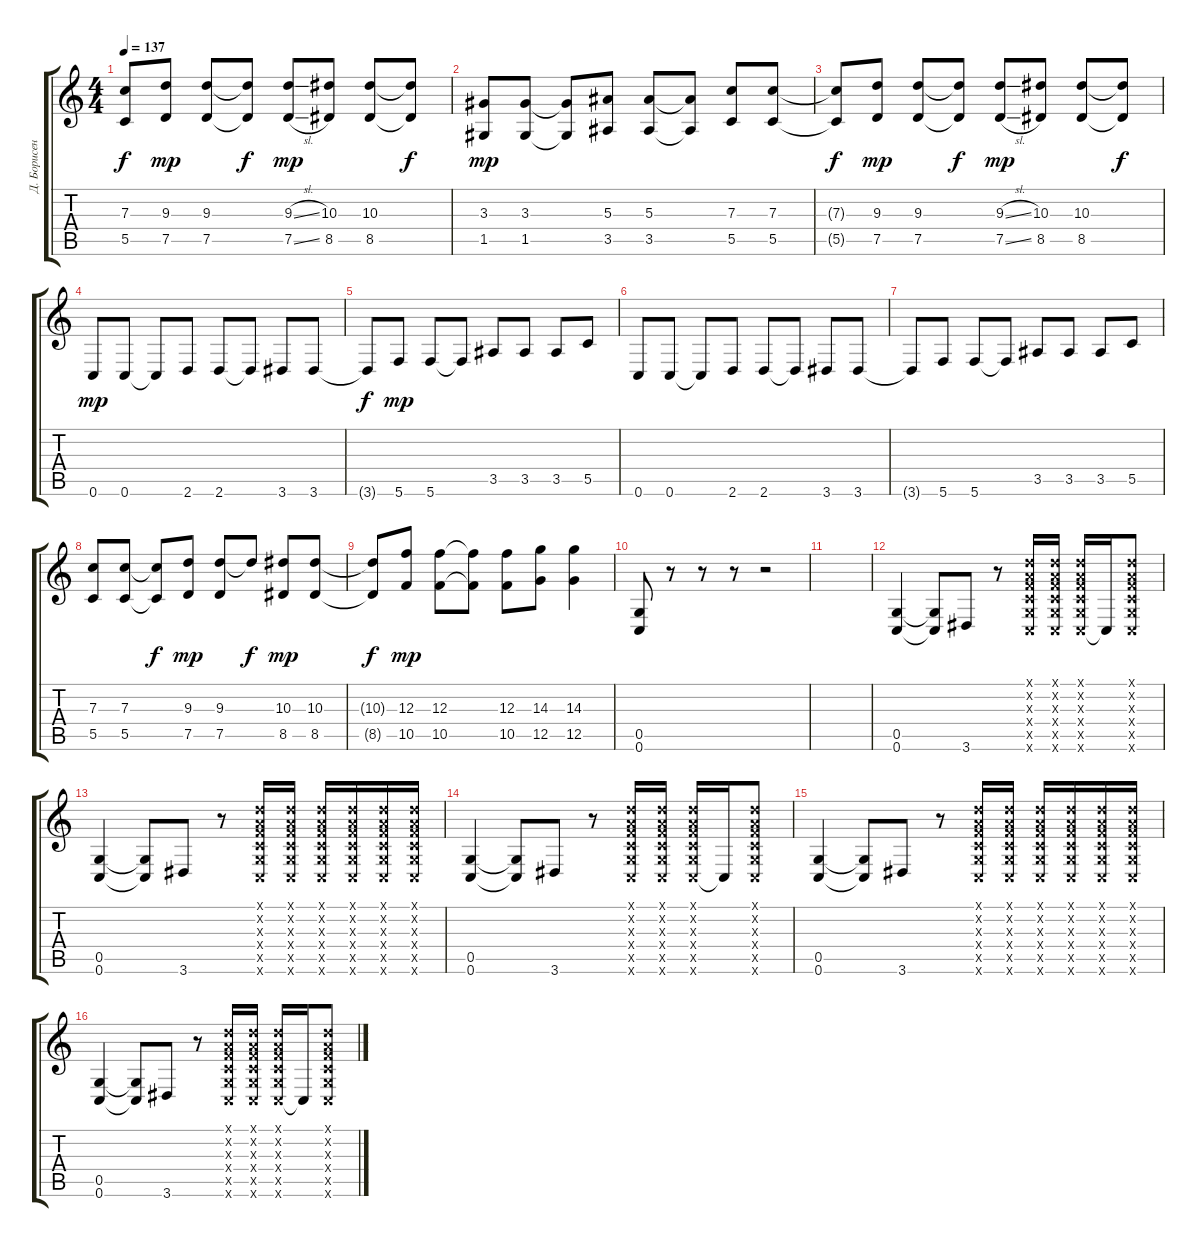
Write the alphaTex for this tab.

\track ("Д. Борисенков" "Д. Борисен") {mute instrument distortionguitar}
\staff {score tabs}
\tuning (D4 A3 F3 C3 G2 C2) {hide}
\ts (4 4)
\tempo 137
\clef g2
\ks c
(7.3{t} 5.5{t}).8{dy f} (9.3 7.5).8{dy mp} (9.3 7.5).8 (9.3{t} 7.5{t}).8{dy f} (9.3{sl} 7.5{sl}).8{dy mp} (10.3 8.5).8 (10.3 8.5).8 (10.3{t} 8.5{t}).8{dy f} |
(3.3 1.5).8{dy mp} (3.3 1.5).8 (3.3{t} 1.5{t}).8 (5.3 3.5).8 (5.3 3.5).8 (5.3{t} 3.5{t}).8 (7.3 5.5).8 (7.3 5.5).8 |
(7.3{t} 5.5{t}).8{dy f} (9.3 7.5).8{dy mp} (9.3 7.5).8 (9.3{t} 7.5{t}).8{dy f} (9.3{sl} 7.5{sl}).8{dy mp} (10.3 8.5).8 (10.3 8.5).8 (10.3{t} 8.5{t}).8{dy f} |
0.6.8{dy mp} 0.6.8 0.6{t}.8 2.6.8 2.6.8 2.6{t}.8 3.6.8 3.6.8 |
3.6{t}.8{dy f} 5.6.8{dy mp} 5.6.8 5.6{t}.8 3.5.8 3.5.8 3.5.8 5.5.8 |
0.6.8 0.6.8 0.6{t}.8 2.6.8 2.6.8 2.6{t}.8 3.6.8 3.6.8 |
3.6{t}.8 5.6.8 5.6.8 5.6{t}.8 3.5.8 3.5.8 3.5.8 5.5.8 |
(7.3 5.5).8 (7.3 5.5).8 (7.3{t} 5.5{t}).8{dy f} (9.3 7.5).8{dy mp} (9.3 7.5).8 9.3{t}.8{dy f} (10.3 8.5).8{dy mp} (10.3 8.5).8 |
(10.3{t} 8.5{t}).8{dy f} (12.3 10.5).8{dy mp} (12.3 10.5).8 (12.3{t} 10.5{t}).8 (12.3 10.5).8 (14.3 12.5).8 (14.3 12.5).4 |
(0.5 0.6).8 r.8 r.8 r.8 r.2 |
|
(0.5 0.6).4 (0.5{t} 0.6{t}).8 3.6.8 r.8 (0.1{x} 0.2{x} 0.3{x} 0.4{x} 0.5{x} 0.6{x}).16 (0.1{x} 0.2{x} 0.3{x} 0.4{x} 0.5{x} 0.6{x}).16 (0.1{x} 0.2{x} 0.3{x} 0.4{x} 0.5{x} 0.6{x}).16 0.6{t}.16 (0.1{x} 0.2{x} 0.3{x} 0.4{x} 0.5{x} 0.6{x}).8 |
(0.5 0.6).4 (0.5{t} 0.6{t}).8 3.6.8 r.8 (0.1{x} 0.2{x} 0.3{x} 0.4{x} 0.5{x} 0.6{x}).16 (0.1{x} 0.2{x} 0.3{x} 0.4{x} 0.5{x} 0.6{x}).16 (0.1{x} 0.2{x} 0.3{x} 0.4{x} 0.5{x} 0.6{x}).16 (0.1{x} 0.2{x} 0.3{x} 0.4{x} 0.5{x} 0.6{x}).16 (0.1{x} 0.2{x} 0.3{x} 0.4{x} 0.5{x} 0.6{x}).16 (0.1{x} 0.2{x} 0.3{x} 0.4{x} 0.5{x} 0.6{x}).16 |
(0.5 0.6).4 (0.5{t} 0.6{t}).8 3.6.8 r.8 (0.1{x} 0.2{x} 0.3{x} 0.4{x} 0.5{x} 0.6{x}).16 (0.1{x} 0.2{x} 0.3{x} 0.4{x} 0.5{x} 0.6{x}).16 (0.1{x} 0.2{x} 0.3{x} 0.4{x} 0.5{x} 0.6{x}).16 0.6{t}.16 (0.1{x} 0.2{x} 0.3{x} 0.4{x} 0.5{x} 0.6{x}).8 |
(0.5 0.6).4 (0.5{t} 0.6{t}).8 3.6.8 r.8 (0.1{x} 0.2{x} 0.3{x} 0.4{x} 0.5{x} 0.6{x}).16 (0.1{x} 0.2{x} 0.3{x} 0.4{x} 0.5{x} 0.6{x}).16 (0.1{x} 0.2{x} 0.3{x} 0.4{x} 0.5{x} 0.6{x}).16 (0.1{x} 0.2{x} 0.3{x} 0.4{x} 0.5{x} 0.6{x}).16 (0.1{x} 0.2{x} 0.3{x} 0.4{x} 0.5{x} 0.6{x}).16 (0.1{x} 0.2{x} 0.3{x} 0.4{x} 0.5{x} 0.6{x}).16 |
(0.5 0.6).4 (0.5{t} 0.6{t}).8 3.6.8 r.8 (0.1{x} 0.2{x} 0.3{x} 0.4{x} 0.5{x} 0.6{x}).16 (0.1{x} 0.2{x} 0.3{x} 0.4{x} 0.5{x} 0.6{x}).16 (0.1{x} 0.2{x} 0.3{x} 0.4{x} 0.5{x} 0.6{x}).16 0.6{t}.16 (0.1{x} 0.2{x} 0.3{x} 0.4{x} 0.5{x} 0.6{x}).8
